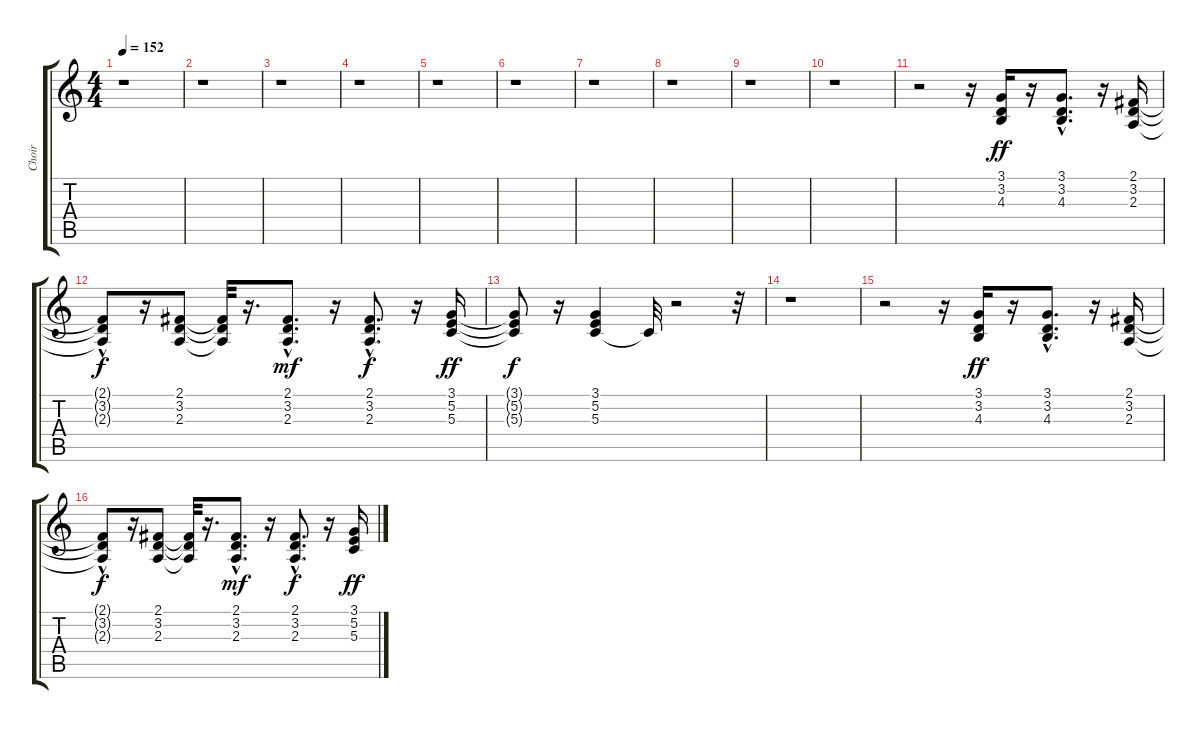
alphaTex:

\track ("Choir" "Choir") {instrument choiraahs}
\staff {score tabs}
\tuning (E4 B3 G3 D3 A2 E2) {hide}
\ts (4 4)
\tempo 152
\clef g2
\ks c
r.1{dy ff} |
r.1 |
r.1 |
r.1 |
r.1 |
r.1 |
r.1 |
r.1 |
r.1 |
r.1 |
r.2 r.16 (3.1 3.2 4.3).16 r.16 (3.1{hac} 3.2{hac} 4.3{hac}).8{d} r.16 (2.1 3.2 2.3).16 |
(2.1{hac t} 3.2{t} 2.3{t}).8{dy f} r.16 (2.1 3.2 2.3).8 (2.1{t} 3.2{t} 2.3{t}).32 r.16{d} (2.1 3.2 2.3{hac}).8{d dy mf} r.16 (2.1{hac} 3.2{hac} 2.3{hac}).8{d dy f} r.16 (3.1 5.2 5.3).16{dy ff} |
(3.1{t} 5.2{t} 5.3{t}).8{dy f} r.16 (3.1 5.2 5.3).4 5.3{t}.32 r.2 r.32 |
r.1 |
r.2 r.16 (3.1 3.2 4.3).16{dy ff} r.16 (3.1{hac} 3.2{hac} 4.3{hac}).8{d} r.16 (2.1 3.2 2.3).16 |
(2.1{hac t} 3.2{t} 2.3{t}).8{dy f} r.16 (2.1 3.2 2.3).8 (2.1{t} 3.2{t} 2.3{t}).32 r.16{d} (2.1 3.2 2.3{hac}).8{d dy mf} r.16 (2.1{hac} 3.2{hac} 2.3{hac}).8{d dy f} r.16 (3.1 5.2 5.3).16{dy ff}
